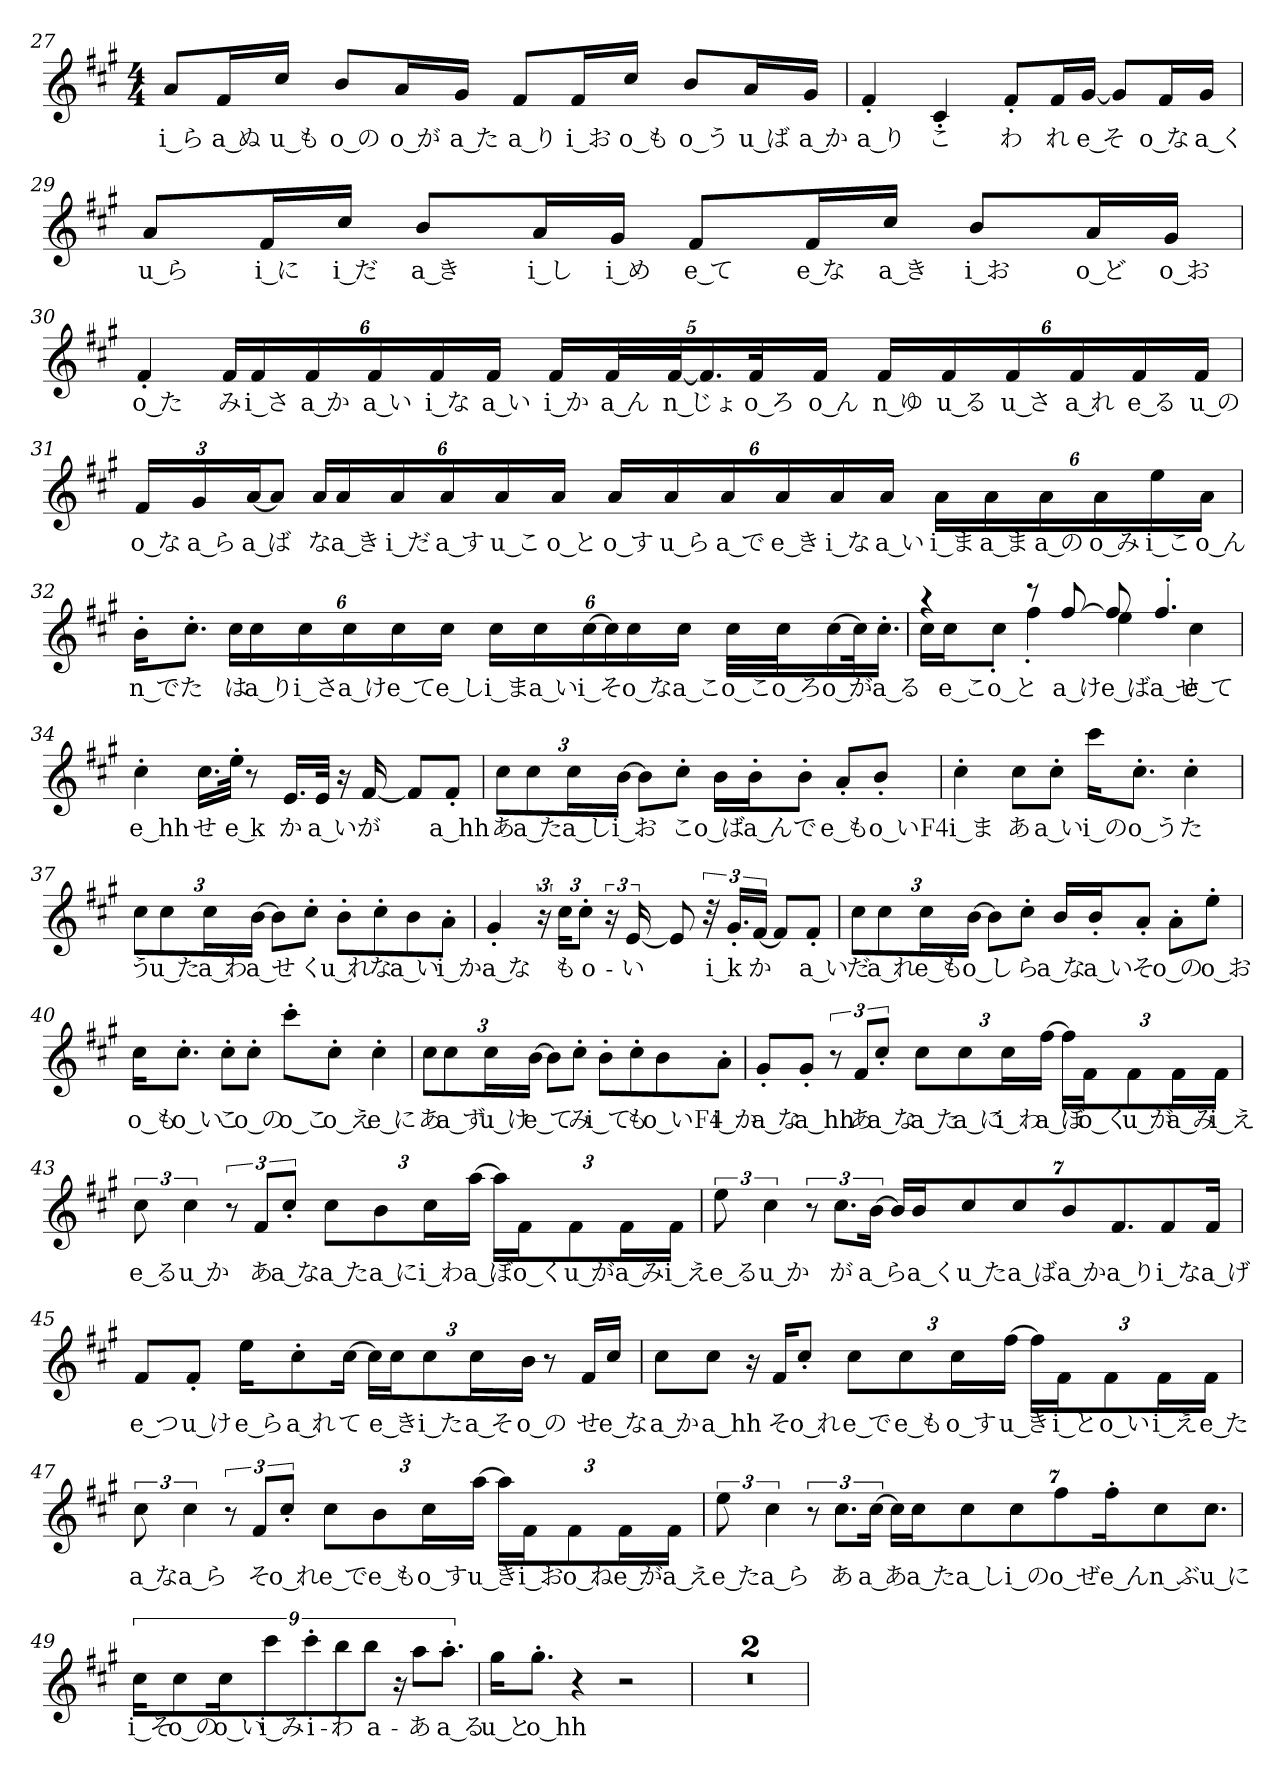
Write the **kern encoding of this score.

**kern	**text
*part1	*part1
*staff1	*staff1
*clefG2	*
*k[f#c#g#]	*
*M4/4	*
=27	=27
8aL	i ら
16f#L	a ぬ
16cc#JJ	u も
8bL	o の
16aL	o が
16g#JJ	a た
8f#L	a り
16f#L	i お
16cc#JJ	o も
8bL	o う
16aL	u ば
16g#JJ	a か
=28	=28
4f#'	a り
4c#'	- こ
8f#'L	- わ
16f#L	- れ
[16g#JJ	e そ
8g#L]	.
16f#L	o な
16g#JJ	a く
=29	=29
8aL	u ら
16f#L	i に
16cc#JJ	i だ
8bL	a き
16aL	i し
16g#JJ	i め
8f#L	e て
16f#L	e な
16cc#JJ	a き
8bL	i お
16aL	o ど
16g#JJ	o お
=30	=30
4f#'	o た
24f#LL	- み
24f#	i さ
24f#	a か
24f#	a い
24f#	i な
24f#JJ	a い
20f#LL	i か
40f#L	a ん
[40f#J	n じょ
20.f#]	.
40f#K	o ろ
20f#JJ	o ん
24f#LL	n ゆ
24f#	u る
24f#	u さ
24f#	a れ
24f#	e る
24f#JJ	u の
=31	=31
24f#LL	o な
24g#	a ら
[24aJ	a ば
8aJ]	.
24aLL	- な
24a	a き
24a	i だ
24a	a す
24a	u こ
24aJJ	o と
24aLL	o す
24a	u ら
24a	a で
24a	e き
24a	i な
24aJJ	a い
24aLL	i ま
24a	a ま
24a	a の
24a	o み
24ee	i こ
24aJJ	o ん
=32	=32
16b'KL	n で
8.cc#'J	- た
24cc#LL	- は
24cc#	a り
24cc#	i さ
24cc#	a け
24cc#	e て
24cc#JJ	e し
24cc#LL	i ま
24cc#	a い
[24cc#	i そ
24cc#]	.
24cc#	o な
24cc#JJ	a こ
32cc#LLL	o こ
32cc#J	o ろ
[16cc#	o が
32cc#K]	.
16.cc#'JJ	a る
=33	=33
*^	*
4r	16cc#LL	.
.	16cc#J	e こ
.	8cc#'J	o と
8r	4ff#'	.
[8ff#	.	a け
8ff#]	4ee	e ば
4.ff#'	.	a せ
.	4cc#	e て
*v	*v	*
=34	=34
4cc#'	e_hh
16.cc#LL	- せ
32ee'JJk	e k
8r	.
16.eLL	- か
32eJJk	a い
16r	.
[16f#	- が
8f#L]	.
8f#'J	a_hh
=35	=35
12cc#L	- あ
12cc#	a た
24cc#L	a し
[24bJJ	i お
8bL]	.
8cc#'J	- こ
16bLL	o ば
16b'J	a ん
8b'J	- で
8a'L	e も
8b'J	o いF4
=36	=36
4cc#'	i ま
8cc#L	- あ
8cc#'J	a い
16ccc#KL	i の
8.cc#'J	o う
4cc#'	- た
=37	=37
12cc#L	- う
12cc#	u た
24cc#L	a わ
[24bJJ	a せ
8bL]	.
8cc#'J	- く
8b'L	u れ
8cc#'	- な
8b	a い
8a'J	i か
=38	=38
4g#'	a な
24r	.
24cc#KL	- も
12cc#'J	o-
24r	.
[24e	- い
8e]	.
48r	.
24.g#'LL	i k
[24f#JJ	- か
8f#L]	.
8f#'J	a い
=39	=39
12cc#L	- だ
12cc#	a れ
24cc#L	e も
[24bJJ	o し
8bL]	.
8cc#'J	- ら
16bLL	a な
16b'J	a い
8a'J	- そ
8a'L	o の
8ee'J	o お
=40	=40
16cc#KL	o も
8.cc#'J	o い
8cc#'L	- こ
8cc#'J	o の
8ccc#'L	o こ
8cc#'J	o え
4cc#'	e に
=41	=41
12cc#L	- あ
12cc#	a ず
24cc#L	u け
[24bJJ	e て
8bL]	.
8cc#'J	- み
8b'L	i て
8cc#'	- も
8b	o いF4
8a'J	i か
=42	=42
8g#'L	a な
8g#'J	a_hh
12r	.
12f#L	- あ
12cc#'J	a な
12cc#L	a た
12cc#	a に
24cc#L	i わ
[24ff#JJ	a ぼ
24ff#LL]	.
24f#J	o く
12f#	u が
24f#L	a み
24f#JJ	i え
=43	=43
12cc#	e る
6cc#	u か
12r	.
12f#L	- あ
12cc#'J	a な
12cc#L	a た
12b	a に
24cc#L	i わ
[24aaJJ	a ぼ
24aaLL]	.
24f#J	o く
12f#	u が
24f#L	a み
24f#JJ	i え
=44	=44
12ee	e る
6cc#	u か
12r	.
12.cc#L	- が
[24bJk	a ら
28bLL]	.
28bJ	a く
14cc#	u た
14cc#	a ば
14b	a か
14.f#	a り
14f#	i な
28f#Jk	a げ
=45	=45
8f#L	e つ
8f#'J	u け
16eeKL	e ら
8cc#'	a れ
[16cc#Jk	- て
24cc#LL]	.
24cc#J	e き
12cc#	i た
24cc#L	a そ
24bJJ	o の
8r	.
16f#LL	- せ
16cc#JJ	e な
=46	=46
8cc#L	a か
8cc#J	a_hh
16r	.
16f#KL	- そ
8cc#'J	o れ
12cc#L	e で
12cc#	e も
24cc#L	o す
[24ff#JJ	u き
24ff#LL]	.
24f#J	i と
12f#	o い
24f#L	i え
24f#JJ	e た
=47	=47
12cc#	a な
6cc#	a ら
12r	.
12f#L	- そ
12cc#'J	o れ
12cc#L	e で
12b	e も
24cc#L	o す
[24aaJJ	u き
24aaLL]	.
24f#J	i お
12f#	o ね
24f#L	e が
24f#JJ	a え
=48	=48
12ee	e た
6cc#	a ら
12r	.
12.cc#L	- あ
[24cc#Jk	a あ
28cc#LL]	.
28cc#J	a た
14cc#	a し
14cc#	i の
14ff#	o ぜ
28ff#'K	e ん
14cc#	n ぶ
14.cc#J	u に
=49	=49
18cc#KL	i そ
9cc#	o の
18cc#K	o い
9ccc#	i み
9ccc#'	i-
9bb	- わ
9bbJ	a-
18r	.
9aaL	- あ
9.aa'J	a る
=50	=50
16gg#KL	u と
8.gg#'J	o_hh
4r	.
2r	.
=51	=51
1r	.
=52	=52
1r	.
=	=
*-	*-
